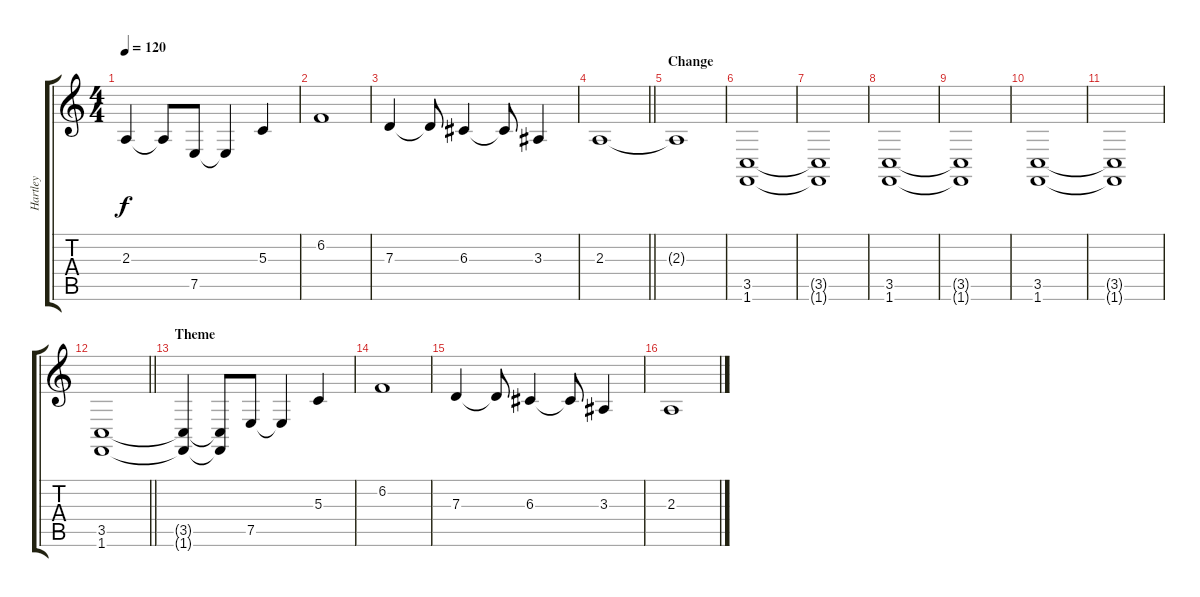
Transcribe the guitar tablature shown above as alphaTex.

\track ("Hartley" "Hartley") {instrument acousticgrandpiano}
\staff {score tabs}
\tuning (E4 B3 G3 D3 A2 E2) {hide}
\ts (4 4)
\tempo 120
\clef g2
\ks c
2.3{t}.4{dy f} 2.3{t}.8 7.5.8 7.5{t}.4 5.3.4 |
6.2.1 |
7.3.4 7.3{t}.8 6.3.4 6.3{t}.8 3.3.4 |
\barLineRight lightlight
2.3.1 |
\section ("" "Change")
2.3{t}.1 |
(3.5 1.6).1 |
(3.5{t} 1.6{t}).1 |
(3.5 1.6).1 |
(3.5{t} 1.6{t}).1 |
(3.5 1.6).1 |
(3.5{t} 1.6{t}).1 |
\barLineRight lightlight
(3.5 1.6).1 |
\section ("" "Theme")
(3.5{t} 1.6{t}).4 (3.5{t} 1.6{t}).8 7.5.8 7.5{t}.4 5.3.4 |
6.2.1 |
7.3.4 7.3{t}.8 6.3.4 6.3{t}.8 3.3.4 |
2.3.1
